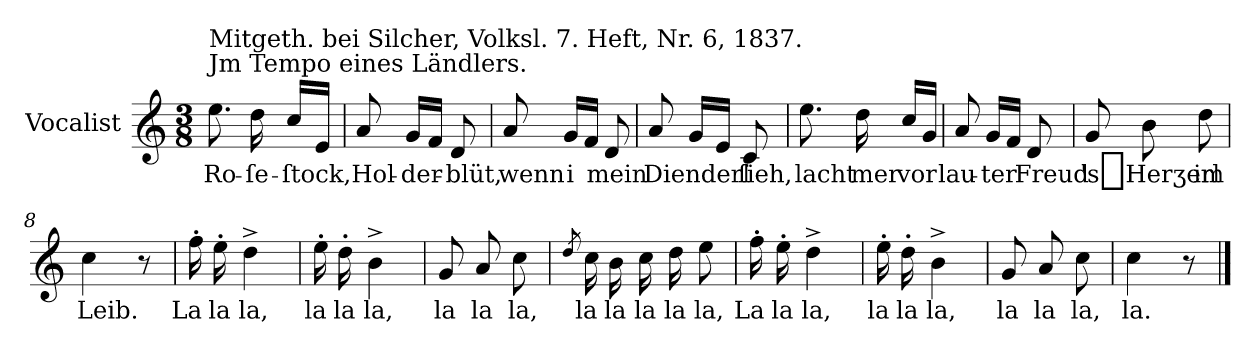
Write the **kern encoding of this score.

**kern	**text
*part1	*part1
*staff1	*staff1
*I"Vocalist	*
*k[]	*
*C:	*
*M3/8	*
=1	=1
!LO:TX:a:t=Jm Tempo eines Ländlers.	!
!LO:TX:a:t=Mitgeth. bei Silcher, Volksl. 7. Heft, Nr. 6, 1837.	!
8.ee	Ro-
16dd	-ſe-
16ccLL	-ſtock,
16eJJ	.
=2	=2
8a	Hol-
16gLL	-der-
16fJJ	.
8d	-blüt,
=3	=3
8a	wenn
16gLL	i
16fJJ	.
8d	mein
=4	=4
8a	Dienderl
16gLL	.
16eJJ	.
8c	ſieh,
=5	=5
8.ee	lacht
16dd	mer
16ccLL	vor
16gJJ	.
=6	=6
8a	lau-
16gLL	-ter
16fJJ	.
8d	Freud
=7	=7
8g	's_Herʒerl
8b	.
8dd	im
=8	=8
4cc	Leib.
8r	.
=9	=9
16ff'	La
16ee'	la
4dd^	la,
=10	=10
16ee'	la
16dd'	la
4b^	la,
=11	=11
8g	la
8a	la
8cc	la,
=12	=12
8qdd	.
16cc	la
16b	la
16cc	la
16dd	la
8ee	la,
=13	=13
16ff'	La
16ee'	la
4dd^	la,
=14	=14
16ee'	la
16dd'	la
4b^	la,
=15	=15
8g	la
8a	la
8cc	la,
=16	=16
4cc	la.
8r	.
==	==
*-	*-
